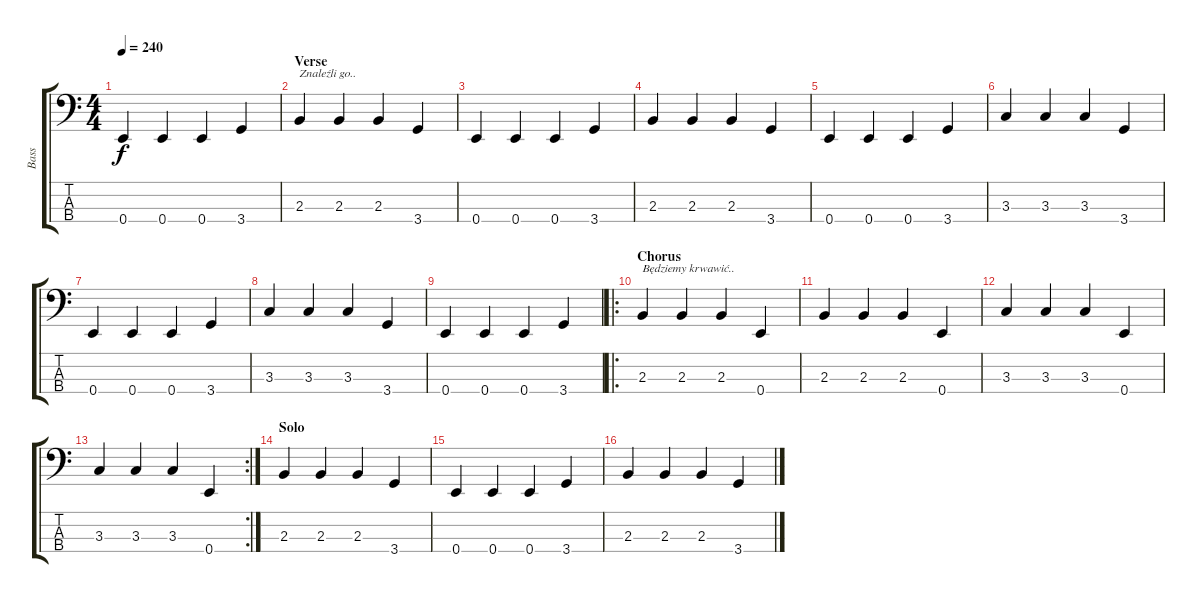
\track ("Bass" "Bass") {instrument electricbasspick}
\staff {score tabs}
\tuning (G2 D2 A1 E1) {hide}
\ts (4 4)
\tempo 240
\clef f4
\ks c
0.4.4{dy f} 0.4.4 0.4.4 3.4.4 |
\section ("" "Verse")
2.3.4{txt "Znaleźli go.."} 2.3.4 2.3.4 3.4.4 |
0.4.4 0.4.4 0.4.4 3.4.4 |
2.3.4 2.3.4 2.3.4 3.4.4 |
0.4.4 0.4.4 0.4.4 3.4.4 |
3.3.4 3.3.4 3.3.4 3.4.4 |
0.4.4 0.4.4 0.4.4 3.4.4 |
3.3.4 3.3.4 3.3.4 3.4.4 |
0.4.4 0.4.4 0.4.4 3.4.4 |
\ro
\section ("" "Chorus")
2.3.4{txt "Będziemy krwawić.."} 2.3.4 2.3.4 0.4.4 |
2.3.4 2.3.4 2.3.4 0.4.4 |
3.3.4 3.3.4 3.3.4 0.4.4 |
\rc 2
3.3.4 3.3.4 3.3.4 0.4.4 |
\section ("" "Solo")
2.3.4 2.3.4 2.3.4 3.4.4 |
0.4.4 0.4.4 0.4.4 3.4.4 |
2.3.4 2.3.4 2.3.4 3.4.4
